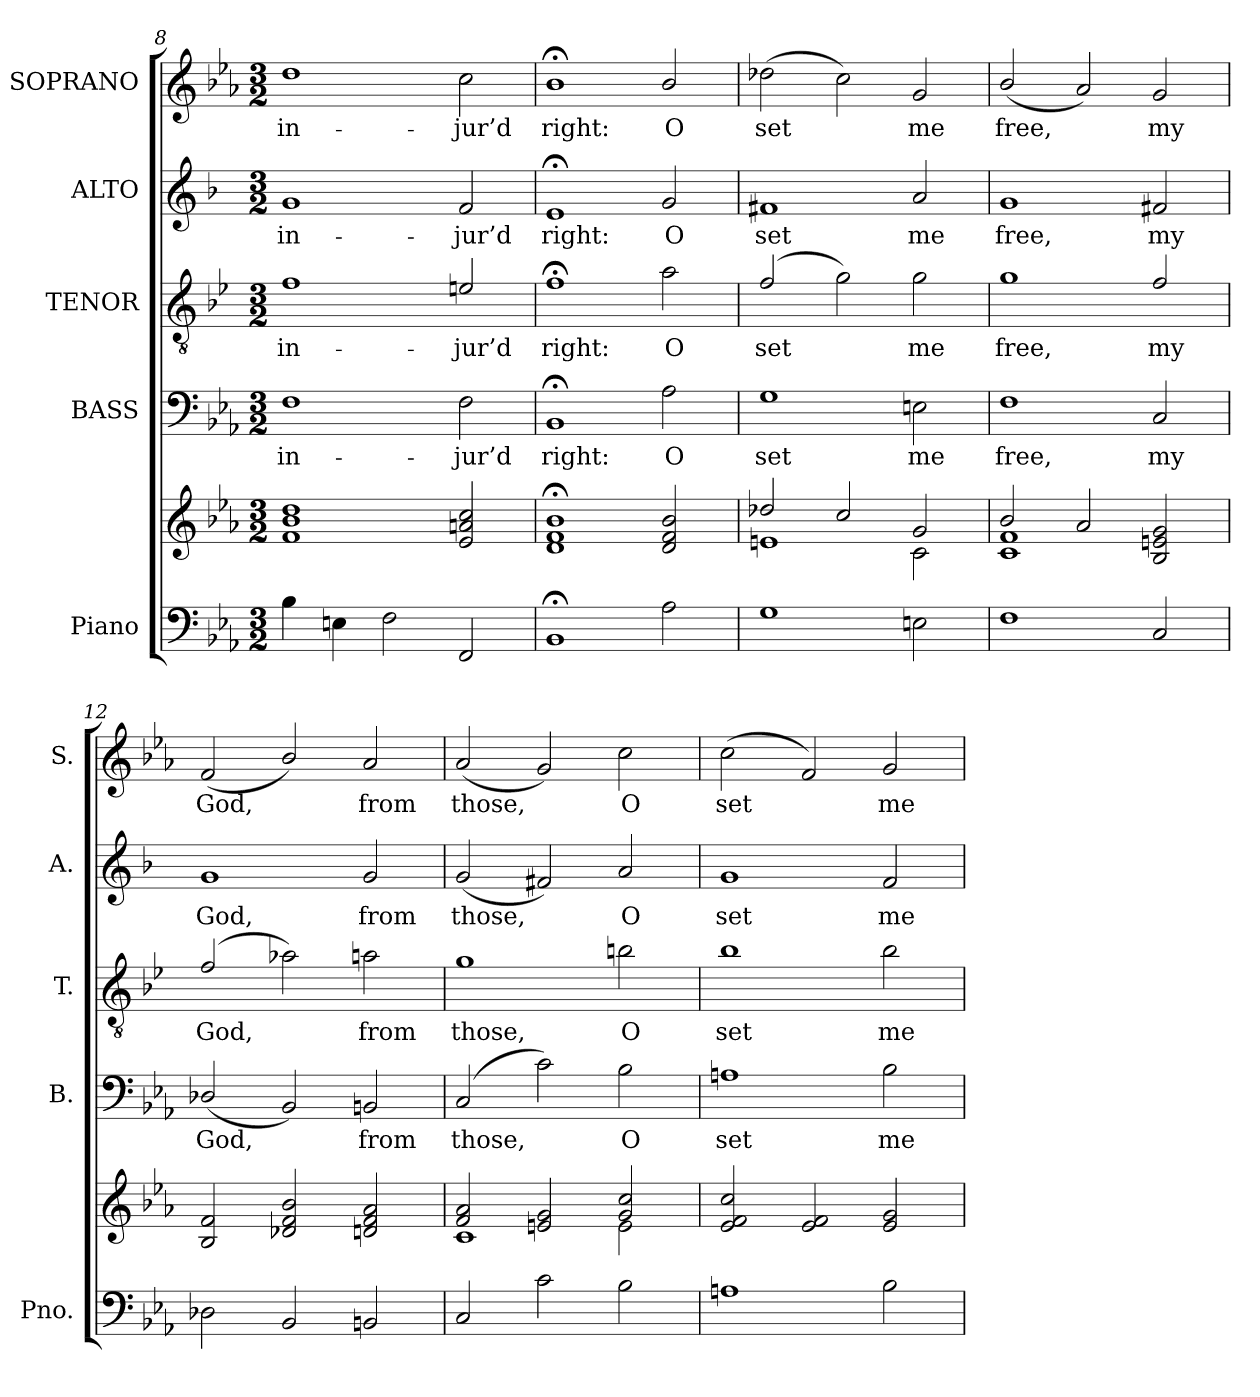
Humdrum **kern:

**kern	**kern	**kern	**text	**kern	**text	**kern	**text	**kern	**text
*part5	*part5	*part4	*part4	*part3	*part3	*part2	*part2	*part1	*part1
*staff6	*staff5	*staff4	*staff4	*staff3	*staff3	*staff2	*staff2	*staff1	*staff1
*I"Piano	*	*I"BASS	*	*I"TENOR	*	*I"ALTO	*	*I"SOPRANO	*
*I'Pno.	*	*I'B.	*	*I'T.	*	*I'A.	*	*I'S.	*
!!LO:LB:g=z
*clefF4	*clefG2	*clefF4	*	*clefGv2	*	*clefG2	*	*clefG2	*
*	*	*	*	*ITrd4c7	*	*ITrd1c2	*	*	*
*k[b-e-a-]	*k[b-e-a-]	*k[b-e-a-]	*	*k[b-e-a-]	*	*k[b-e-a-]	*	*k[b-e-a-]	*
*E-:	*E-:	*E-:	*	*E-:	*	*E-:	*	*E-:	*
*M3/2	*M3/2	*M3/2	*	*M3/2	*	*M3/2	*	*M3/2	*
=8	=8	=8	=8	=8	=8	=8	=8	=8	=8
!	!	!	!LO:LY:b	!	!LO:LY:b	!	!LO:LY:b	!	!LO:LY:b
4B-\	1f 1b- 1dd	1F	in-	1B-	in-	1f	in-	1dd	in-
4En\	.	.	.	.	.	.	.	.	.
2F\	.	.	.	.	.	.	.	.	.
!	!	!	!LO:LY:b	!	!LO:LY:b	!	!LO:LY:b	!	!LO:LY:b
2FF/	2e-/ 2an/ 2cc/	2F\	-jur’d	2An/	-jur’d	2e-/	-jur’d	2cc\	-jur’d
=9	=9	=9	=9	=9	=9	=9	=9	=9	=9
!	!	!	!LO:LY:b	!	!LO:LY:b	!	!LO:LY:b	!	!LO:LY:b
1BB-;<	1d;< 1f;< 1b-;<	1BB-;<	right:	1B-;<	right:	1d;<	right:	1b-;<	right:
!	!	!	!LO:LY:b	!	!LO:LY:b	!	!LO:LY:b	!	!LO:LY:b
2A-\	2d/ 2f/ 2b-/	2A-\	O	2d\	O	2f/	O	2b-/	O
=10	=10	=10	=10	=10	=10	=10	=10	=10	=10
*	*^	*	*	*	*	*	*	*	*
!	!	!	!	!LO:LY:b	!	!LO:LY:b	!	!LO:LY:b	!	!LO:LY:b
1G	2dd-X/	1en	1G	set	(>2B-/	set	1en	set	(>2dd-X\	set
.	2cc/	.	.	.	2c\)	.	.	.	2cc\)	.
!	!	!	!	!LO:LY:b	!	!LO:LY:b	!	!LO:LY:b	!	!LO:LY:b
2En\	2g/	2c\	2En\	me	2c\	me	2g/	me	2g/	me
=11	=11	=11	=11	=11	=11	=11	=11	=11	=11	=11
!	!	!	!	!LO:LY:b	!	!LO:LY:b	!	!LO:LY:b	!	!LO:LY:b
1F	2b-/	1c 1f	1F	free,	1c	free,	1f	free,	(<2b-/	free,
.	2a-/	.	.	.	.	.	.	.	2a-/)	.
!	!	!	!	!LO:LY:b	!	!LO:LY:b	!	!LO:LY:b	!	!LO:LY:b
2C/	2B-/ 2en/ 2g/	2ryy	2C/	my	2B-/	my	2en/	my	2g/	my
=12	=12	=12	=12	=12	=12	=12	=12	=12	=12	=12
!	!	!	!	!LO:LY:b	!	!LO:LY:b	!	!LO:LY:b	!	!LO:LY:b
*	*v	*v	*	*	*	*	*	*	*	*
2D-X\	2B-/ 2f/	(<2D-X/	God,	(>2B-/	God,	1f	God,	(<2f/	God,
2BB-/	2d-X/ 2f/ 2b-/	2BB-/)	.	2d-X\)	.	.	.	2b-/)	.
!	!	!	!LO:LY:b	!	!LO:LY:b	!	!LO:LY:b	!	!LO:LY:b
2BBn/	2dn/ 2f/ 2a-/	2BBn/	from	2dn\	from	2f/	from	2a-/	from
=13	=13	=13	=13	=13	=13	=13	=13	=13	=13
*	*^	*	*	*	*	*	*	*	*
!	!	!	!	!LO:LY:b	!	!LO:LY:b	!	!LO:LY:b	!	!LO:LY:b
2C/	2f/ 2a-/	1c	(>2C/	those,	1c	those,	(<2f/	those,	(<2a-/	those,
2c\	2en/ 2g/	.	2c\)	.	.	.	2en/)	.	2g/)	.
!	!	!	!	!LO:LY:b	!	!LO:LY:b	!	!LO:LY:b	!	!LO:LY:b
2B-\	2g/ 2cc/	2e\	2B-\	O	2en\	O	2g/	O	2cc\	O
=14	=14	=14	=14	=14	=14	=14	=14	=14	=14	=14
!	!	!	!	!LO:LY:b	!	!LO:LY:b	!	!LO:LY:b	!	!LO:LY:b
*	*v	*v	*	*	*	*	*	*	*	*
1An	2e-/ 2f/ 2cc/	1An	set	1e-	set	1f	set	(>2cc\	set
.	2e-/ 2f/	.	.	.	.	.	.	2f/)	.
!	!	!	!LO:LY:b	!	!LO:LY:b	!	!LO:LY:b	!	!LO:LY:b
2B-\	2e-/ 2g/	2B-\	me	2e-\	me	2e-/	me	2g/	me
=	=	=	=	=	=	=	=	=	=
*-	*-	*-	*-	*-	*-	*-	*-	*-	*-
